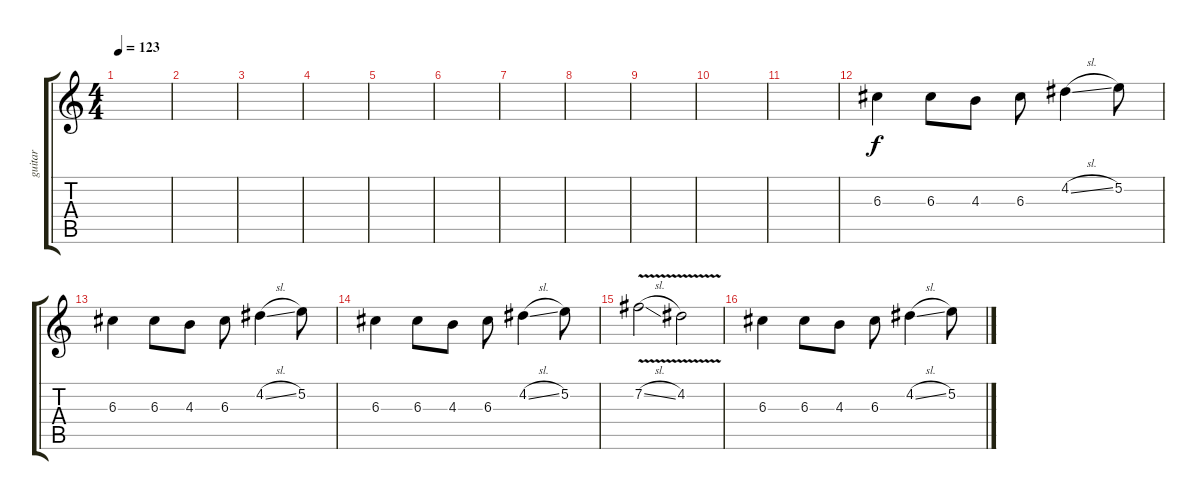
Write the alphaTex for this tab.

\track ("guitar" "guitar") {instrument electricguitarjazz}
\staff {score tabs}
\tuning (E4 B3 G3 D3 A2 E2) {hide}
\ts (4 4)
\tempo 123
\clef g2
\ks c
|
|
|
|
|
|
|
|
|
|
|
6.3.4 6.3.8 4.3.8 6.3.8 4.2{sl}.4 5.2.8 |
6.3.4 6.3.8 4.3.8 6.3.8 4.2{sl}.4 5.2.8 |
6.3.4 6.3.8 4.3.8 6.3.8 4.2{sl}.4 5.2.8 |
7.2{v sl}.2 4.2{v}.2 |
6.3.4 6.3.8 4.3.8 6.3.8 4.2{sl}.4 5.2.8
